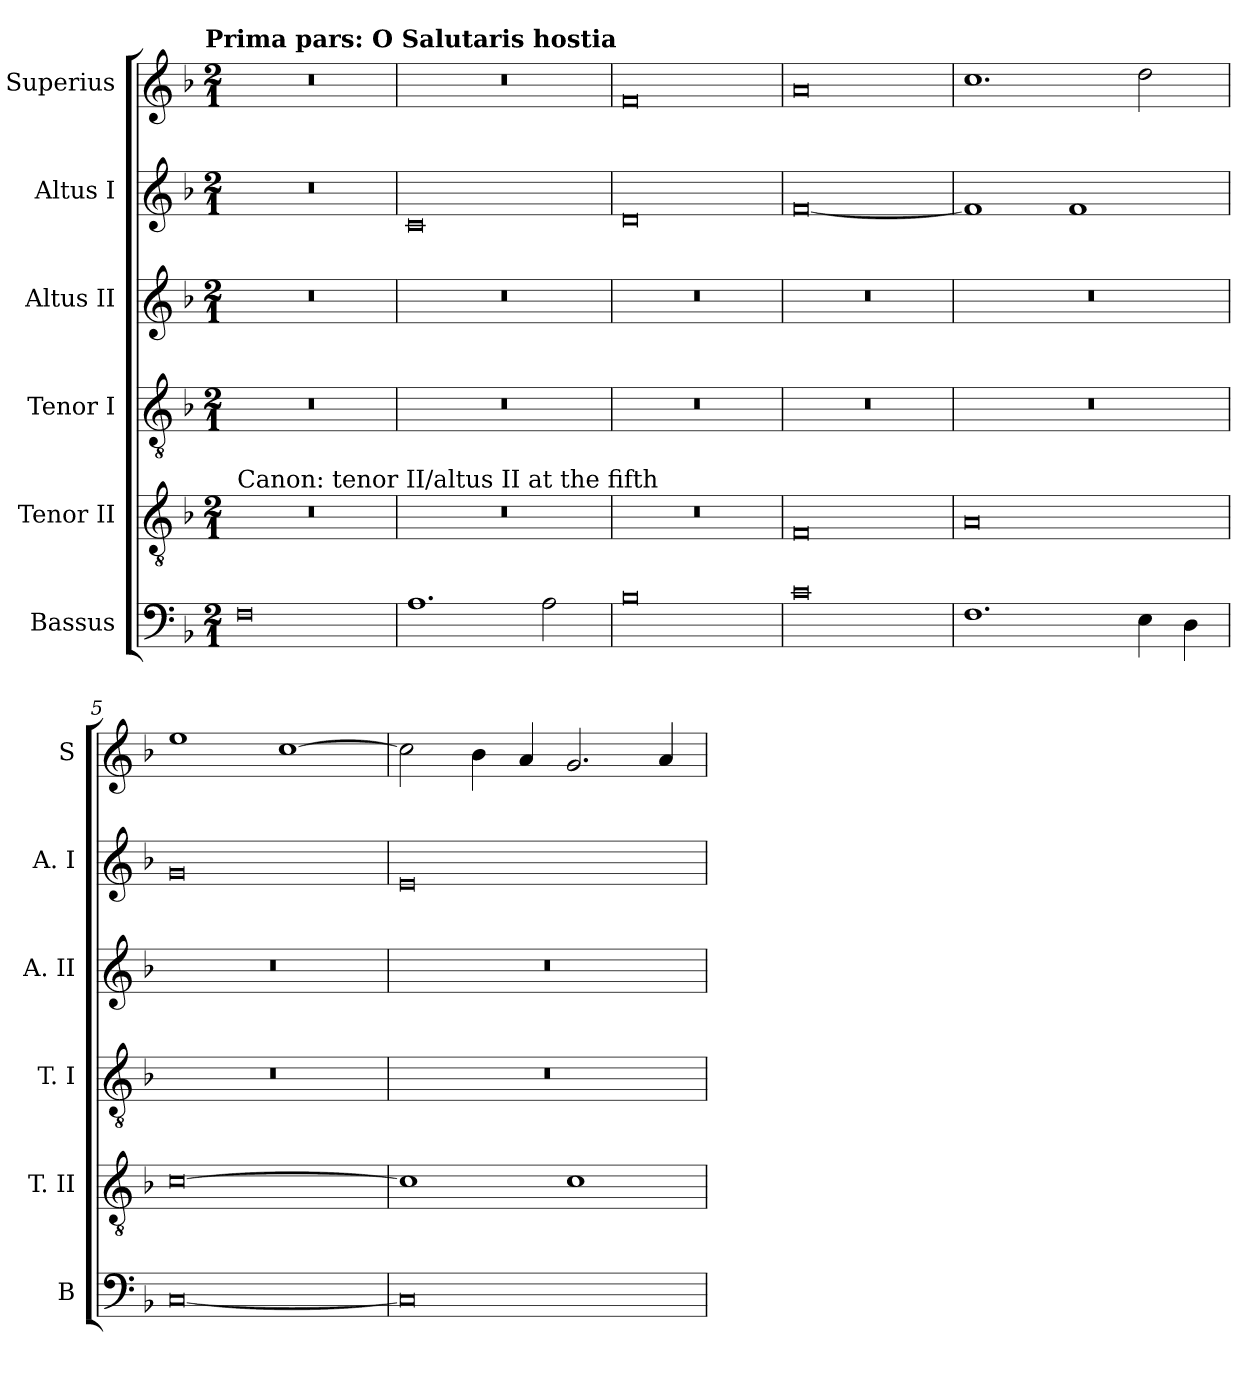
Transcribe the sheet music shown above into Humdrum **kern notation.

**kern	**kern	**kern	**kern	**kern	**kern
*part6	*part5	*part4	*part3	*part2	*part1
*staff6	*staff5	*staff4	*staff3	*staff2	*staff1
*I"Bassus	*I"Tenor II	*I"Tenor I	*I"Altus II	*I"Altus I	*I"Superius
*I'B	*I'T. II	*I'T. I	*I'A. II	*I'A. I	*I'S
*clefF4	*clefGv2	*clefGv2	*clefG2	*clefG2	*clefG2
*k[b-]	*k[b-]	*k[b-]	*k[b-]	*k[b-]	*k[b-]
*F:	*F:	*F:	*F:	*F:	*F:
!!LO:TX:omd:t=Prima pars&colon; O Salutaris hostia
*M2/1	*M2/1	*M2/1	*M2/1	*M2/1	*M2/1
=	=	=	=	=	=
!	!LO:TX:a:t=Canon&colon; tenor II/altus II at the fifth	!	!	!	!
0F	0r	0r	0r	0r	0r
=1	=1	=1	=1	=1	=1
1.A	0r	0r	0r	0c	0r
2A	.	.	.	.	.
=2	=2	=2	=2	=2	=2
0B-	0r	0r	0r	0d	0f
=3	=3	=3	=3	=3	=3
0c	0F	0r	0r	[0f	0a
=4	=4	=4	=4	=4	=4
1.F	0A	0r	0r	1f]	1.cc
.	.	.	.	1f	.
4E	.	.	.	.	2dd
4D	.	.	.	.	.
=5	=5	=5	=5	=5	=5
[0C	[0c	0r	0r	0g	1ee
.	.	.	.	.	[1cc
=6	=6	=6	=6	=6	=6
0C]	1c]	0r	0r	0e	2cc]
.	.	.	.	.	4b-
.	.	.	.	.	4a
.	1c	.	.	.	2.g
.	.	.	.	.	4a
=	=	=	=	=	=
*-	*-	*-	*-	*-	*-
